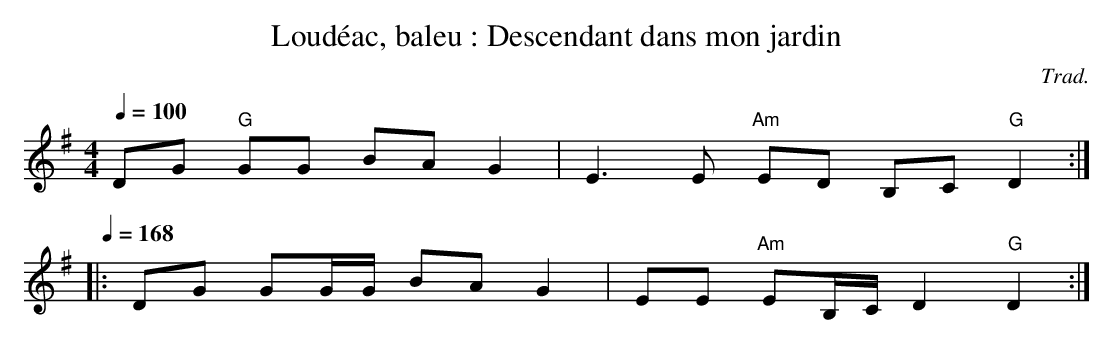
X:1
T:Loudéac, baleu : Descendant dans mon jardin
E:12
C:Trad.
M:4/4
L:1/16
K:G
Q:1/4=100
D2G2 "G"G2G2 B2A2 G4 | E6E2 "Am"E2D2 B,2C2 "G"D4 :|
Q:1/4=168
|: D2G2 G2GG B2A2 G4 | E2E2 "Am"E2B,C D4 "G"D4 :|
